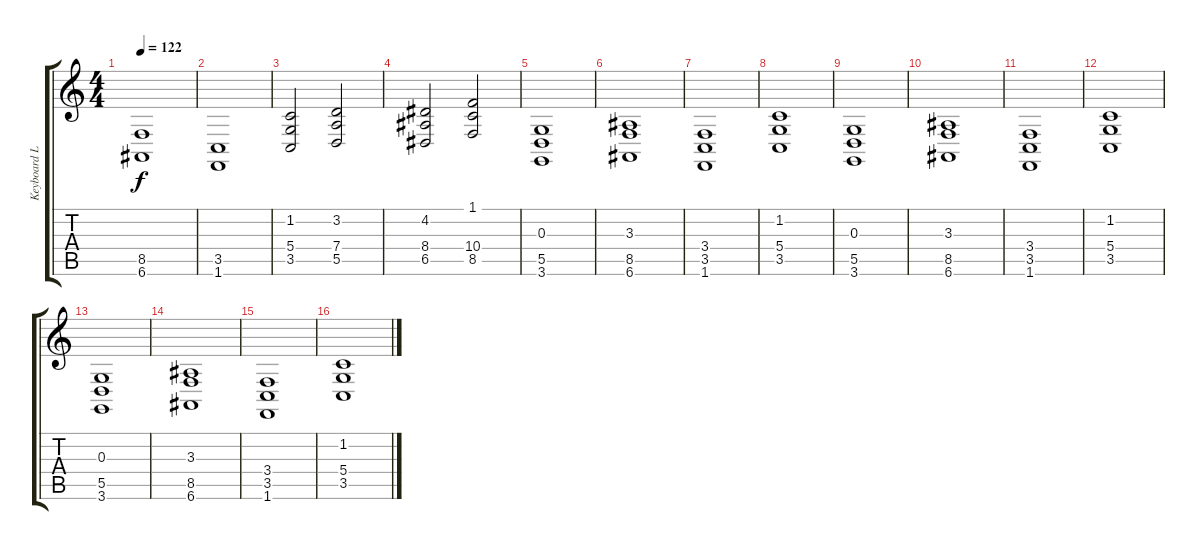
\track ("Keyboard L" "Keyboard L") {instrument acousticgrandpiano}
\staff {score tabs}
\tuning (E4 B3 G3 D3 A2 E2) {hide}
\ts (4 4)
\tempo 122
\clef g2
\ks c
(8.5 6.6).1{dy f} |
(3.5 1.6).1 |
(1.2 5.4 3.5).2 (3.2 7.4 5.5).2 |
(4.2 8.4 6.5).2 (1.1 10.4 8.5).2 |
(0.3 5.5 3.6).1 |
(3.3 8.5 6.6).1 |
(3.4 3.5 1.6).1 |
(1.2 5.4 3.5).1 |
(0.3 5.5 3.6).1 |
(3.3 8.5 6.6).1 |
(3.4 3.5 1.6).1 |
(1.2 5.4 3.5).1 |
(0.3 5.5 3.6).1 |
(3.3 8.5 6.6).1 |
(3.4 3.5 1.6).1 |
(1.2 5.4 3.5).1
